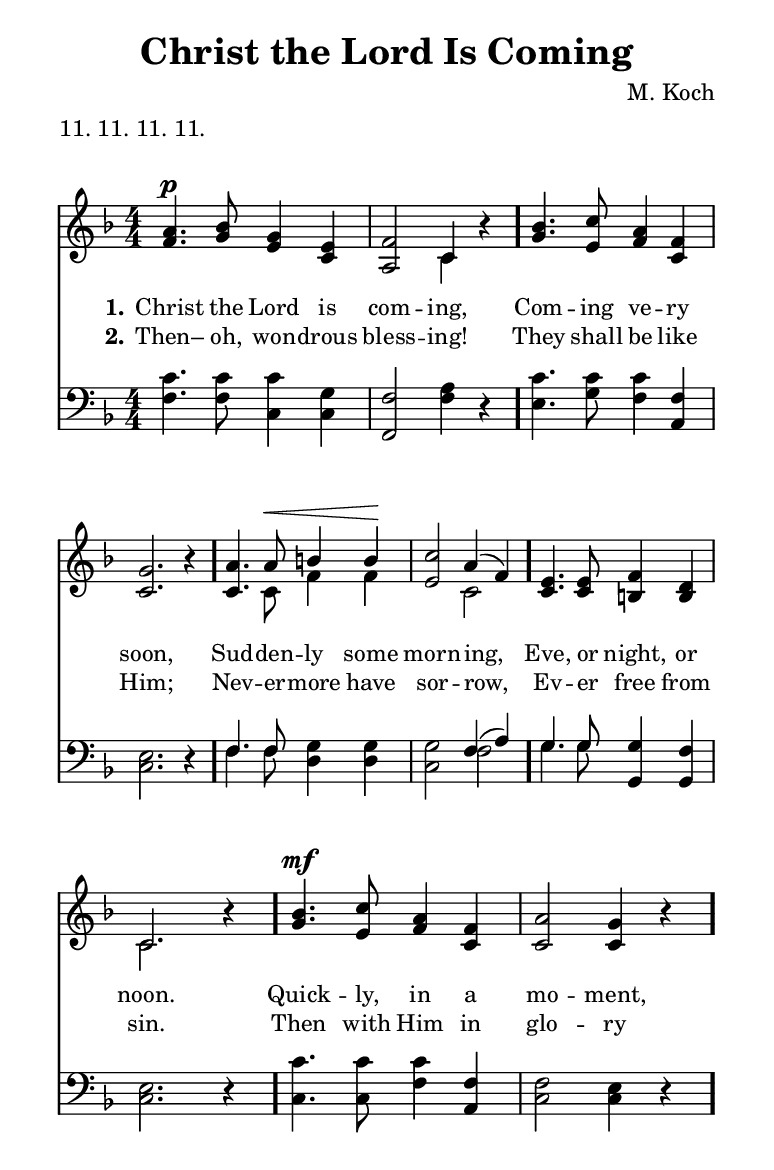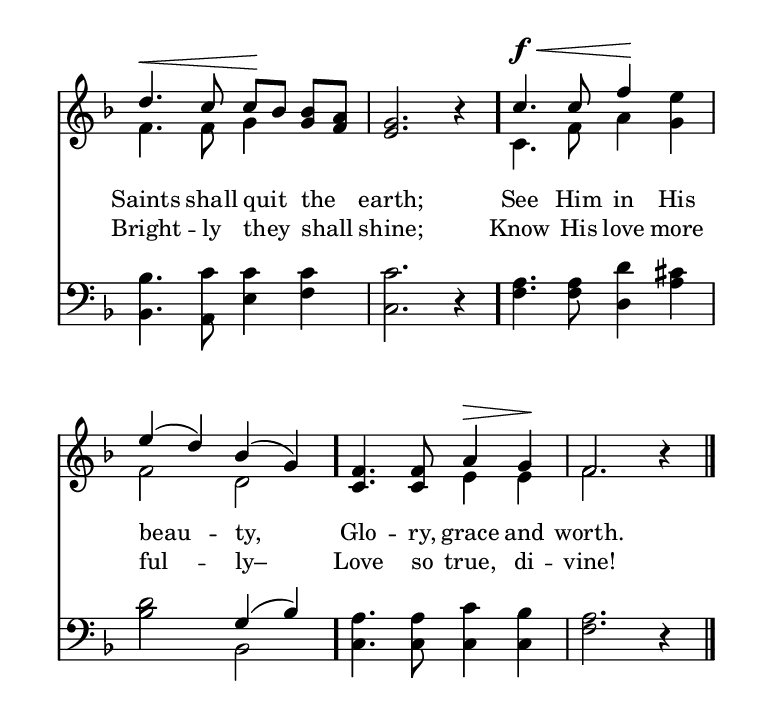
\include "common/global.ily"
\paper {
  \include "common/paper.ily"
  system-count = #(cond (is-eogsized 4) (#t #f))
}

\header{
  hymnnumber = "157"
  title = "Christ the Lord Is Coming"
  tunename = ""
  meter = "11. 11. 11. 11."
  poet = ""
  composer = "M. Koch"
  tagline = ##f
}

global = {
  \include "common/overrides.ily"
  \override Staff.TimeSignature.style = #'numbered % original has `c`
  \time 4/4
  \override Score.MetronomeMark.transparent = ##t % hide all fermata changes too
  \tempo 4=80
  \key f \major
  \autoBeamOff
}

notesSoprano = {
\global
\relative c'' {

  a4.^\p bes8 g4 e | f2 c4 r4 |
  bes'4. c8 a4 f | g2. r4 |
  a4. a8^\< b4 b\! | c2 a4( f) |
  e4. e8 f4 d | c2. r4 |

  bes'4.^\mf c8 a4 f | a2 g4 r4 |
  d'4.^\< c8 c8\![ bes] bes[ a] | g2. r4 |
  c4.^\f^\< c8 f4\! e | e( d) bes( g) |
  f4. f8 a4^\> g\! | f2. r4 |

  \bar "|."

}
}

notesAlto = {
\global
\relative e' {

  f4. g8 e4 c | a2 c4 r4 |
  g'4. e8 f4 c | c2. r4 |
  c4. c8 f4 f | e2 c |
  c4. c8 b4 b | c2. r4 |

  g'4. e8 f4 c | c2 c4 r4 |
  f4. f8 g4 g8[ f] | e2. r4 |
  c4. f8 a4 g | f2 d |
  c4. c8 e4 e | f2. r4 |

}
}

notesTenor = {
\global
\relative a {

  c4. c8 c4 g | f2 a4 r4 |
  c4. c8 c4 f, | e2. r4 |
  f4. f8 g4 g | g2 f4( a) |
  g4. g8 g4 f | e2. r4 |

  c'4. c8 c4 f, | f2 e4 r4 |
  bes'4. c8 c4 c | c2. r4 |
  a4. a8 d4 cis | d2 g,4( bes) |
  a4. a8 c4 bes | a2. r4 |

}
}

notesBass = {
\global
\relative f {

  f4. f8 c4 c | f,2 f'4 r4 |
  e4. g8 f4 a, | c2. r4 |
  f4. f8 d4 d | c2 f |
  g4. g8 g,4 g | c2. r4 |

  c4. c8 f4 a, | c2 c4 r4 |
  bes4. a8 e'4 f | c2. r4 |
  f4. f8 d4 a' | bes2 bes, |
  c4. c8 c4 c | f2. r4 |

}
}

wordsA = \lyricmode {
\set stanza = "1."

Christ the Lord is com -- ing, \bar "."
Com -- ing ve -- ry soon, \bar "."
Sud -- den -- ly some morn -- ing, \bar "."
Eve, or night, or noon. \bar "."
Quick -- ly, in a mo -- ment, \bar "."
Saints shall quit the earth; \bar "."
See Him in His beau -- ty, \bar "."
Glo -- ry, grace and worth. \bar "."

}

wordsB = \lyricmode {
\set stanza = "2."

Then– oh, won -- drous bless -- ing!
They shall be like Him;
Nev -- er -- more have sor -- row,
Ev -- er free from sin.
Then with Him in glo -- ry
Bright -- ly they shall shine;
Know His love more ful -- ly–
Love so true, di -- vine!

}

\score {
  \context ChoirStaff <<
    \context Staff = upper <<
      \set Staff.autoBeaming = ##f
      \set ChoirStaff.systemStartDelimiter = #'SystemStartBar
      \set ChoirStaff.printPartCombineTexts = ##f
      \partcombine #'(2 . 9) \notesSoprano \notesAlto
      \context NullVoice = sopranos { \voiceOne << \notesSoprano >> }
      \context NullVoice = altos { \voiceTwo << \notesAlto >> }
      \context Lyrics = one   \lyricsto sopranos \wordsA
      \context Lyrics = two   \lyricsto sopranos \wordsB
    >>
    \context Staff = men <<
      \set Staff.autoBeaming = ##f
      \clef bass
      \set ChoirStaff.printPartCombineTexts = ##f
      \partcombine #'(2 . 9) \notesTenor \notesBass
      \context NullVoice = tenors { \voiceOne << \notesTenor >> }
      \context NullVoice = basses { \voiceTwo << \notesBass >> }
    >>
  >>
  \layout {
    \include "common/layout.ily"
  }
  \midi{
    \include "common/midi.ily"
  }
}

\version "2.19.49"  % necessary for upgrading to future LilyPond versions.

% vi:set et ts=2 sw=2 ai nocindent syntax=lilypond:
